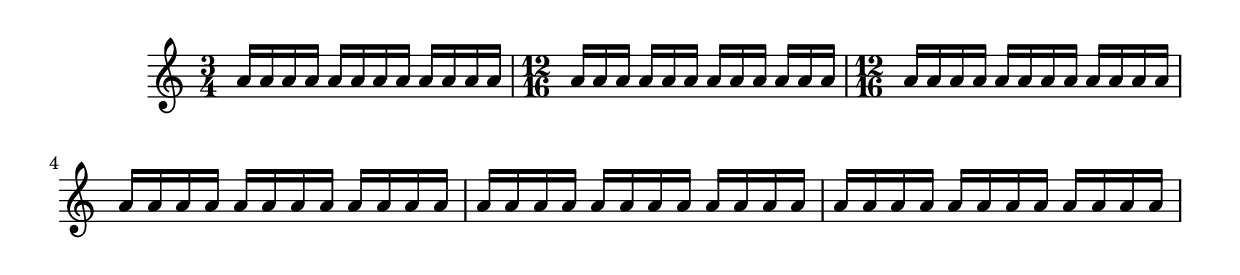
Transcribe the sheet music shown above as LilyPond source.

%% Do not edit this file; it is auto-generated from input/new
%% This file is in the public domain.
%% Note: this file works from version 2.12.0
\version "2.13.1"

\header {
%% Translation of GIT committish: 70f455b078620f842672c64c66d87a08158a24ac
  texidoces = "
La propiedad @code{measureLength} determina dónde se deben insertar
líneas divisorias y, con @code{beatLength} y @code{beatGrouping}, cómo
se deben generar las barras autoomáticas para las duraciones de barra
y compases para los que no hay ninguna regla definida para los finales
de barra. Este ejemplo muestra distintas dormas de controlar el
barrado mediante el establecimiento de estas propiedades. Las
explicaciones están en forma de comentarios dentro del código.

"
  doctitlees = "Utilización de beatLength y beatGrouping"

%% Translation of GIT committish: 0364058d18eb91836302a567c18289209d6e9706
  texidocde = "
Die Eigenschaft @code{measureLength} bestimmt, wo Taktstriche eingefügt
werden sollen und, zusammen mit @code{beatLength} und
@code{beatGrouping}, wie automtische Balken für Notenlängen und
Taktarten, für die keine definierten Regeln gefunden werden, gesetzt
werden sollen.  Dieses Beispiel zeigt verschiedene Möglichkeiten,
die Balken zu kontrollieren, indem man diese Eigenschaften
beeinflusst.  Die Erklärungen werden als Kommentare im Quellcode
gegeben.
"
  doctitlede = "beatLength und beatGrouping benutzen"

%% Translation of GIT committish: b3196fadd8f42d05ba35e8ac42f7da3caf8a3079
  texidocfr = "
La propriété @code{measureLength} détermine la pulsation et, combinée à
@code{beatLength} y @code{beatGrouping}, comment générer les ligatures
automatiques selon les durées et la métrique lorsqu'aucune règle n'a été
définie.  L'exemple commenté qui suit indique différentes façons de
contrôler les ligatures à l'aide de ces propriétés. 

"
  doctitlefr = "Utilisation conjointe de beatLength et beatGrouping"

  lsrtags = "rhythms"
  texidoc = "
The property @code{measureLength} determines where bar lines
should be inserted and, with @code{beatLength} and
@code{beatGrouping}, how automatic beams should be generated
for beam durations and time signatures for which no beam-ending
rules are defined.  This example shows several ways of controlling
beaming by setting these properties.  The explanations are shown
as comments in the code.
"
  doctitle = "Using beatLength and beatGrouping"
} % begin verbatim


\relative c'' {
  \time 3/4
  % The default in 3/4 time is to beam in three groups
  % each of a quarter note length
  a16 a a a a a a a a a a a

  \time 12/16
  % No auto-beaming is defined for 12/16
  a16 a a a a a a a a a a a

  \time 3/4
  % Change time signature symbol, but retain underlying 3/4 beaming
  \set Score.timeSignatureFraction = #'(12 . 16)
  a16 a a a a a a a a a a a

  % The 3/4 time default grouping of (1 1 1) and beatLength of 1/8
  % are not consistent with a measureLength of 3/4, so the beams
  % are grouped at beatLength intervals
  \set Score.beatLength = #(ly:make-moment 1 8)
  a16 a a a a a a a a a a a

  % Specify beams in groups of (3 3 2 3) 1/16th notes
  % 3+3+2+3=11, and 11*1/16<>3/4, so beatGrouping does not apply,
  % and beams are grouped at beatLength (1/16) intervals
  \set Score.beatLength = #(ly:make-moment 1 16)
  \set Score.beatGrouping = #'(3 3 2 3)
  a16 a a a a a a a a a a a

  % Specify beams in groups of (3 4 2 3) 1/16th notes
  % 3+4+2+3=12, and 12*1/16=3/4, so beatGrouping applies
  \set Score.beatLength = #(ly:make-moment 1 16)
  \set Score.beatGrouping = #'(3 4 2 3)
  a16 a a a a a a a a a a a
}

